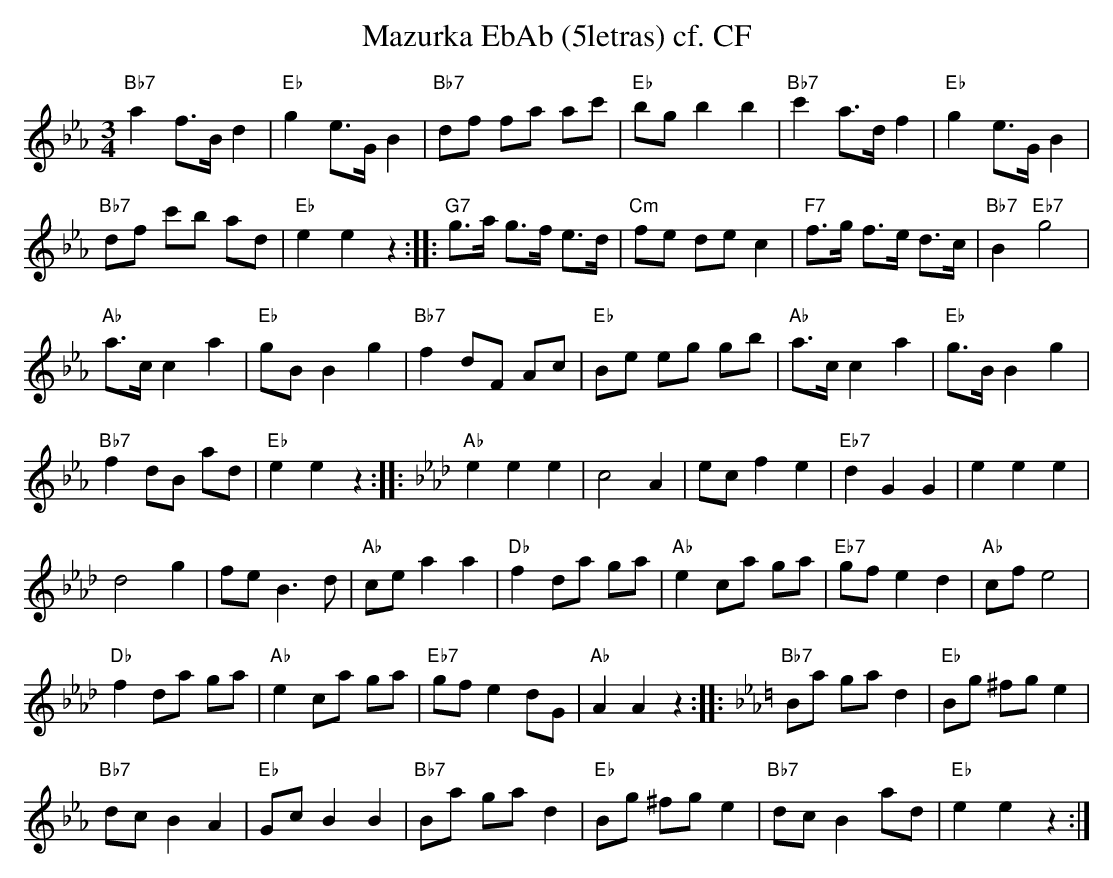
X:1
T:Mazurka EbAb (5letras) cf. CF
M:3/4
L:1/8
K:Ebmaj%%MIDI gchordon
"Bb7"a2f>B d2 | "Eb"g2e>GB2 | "Bb7"df fa ac' | "Eb"bgb2b2 | "Bb7"c'2a>df2 | "Eb"g2e>GB2 |
"Bb7"df c'b ad | "Eb"e2e2z2 :: "G7"g>a g>f e>d | "Cm"fe dec2 | "F7"f>g f>e d>c | "Bb7"B2"Eb7"g4 |
"Ab"a>cc2a2 | "Eb"gBB2g2 | "Bb7"f2dF Ac | "Eb"Be eg gb | "Ab"a>cc2a2 | "Eb"g>BB2g2 |
"Bb7"f2dB ad | "Eb"e2e2z2 :: [K:Abmaj] "Ab"e2e2e2 | c4A2 | ecf2e2 | "Eb7"d2G2G2 | e2e2e2 |
d4g2 | fe B3d | "Ab"cea2a2 | "Db"f2da ga | "Ab"e2ca ga | "Eb7"gf e2d2 | "Ab"cfe4 |
"Db"f2da ga | "Ab"e2 ca ga | "Eb7"gfe2dG | "Ab"A2A2z2 :: [K:Ebmaj] "Bb7"Ba gad2 | "Eb"Bg ^fge2 |
"Bb7"dcB2A2 | "Eb"GcB2B2 | "Bb7"Ba gad2 | "Eb"Bg ^fge2 | "Bb7"dcB2ad | "Eb"e2e2z2 :|
